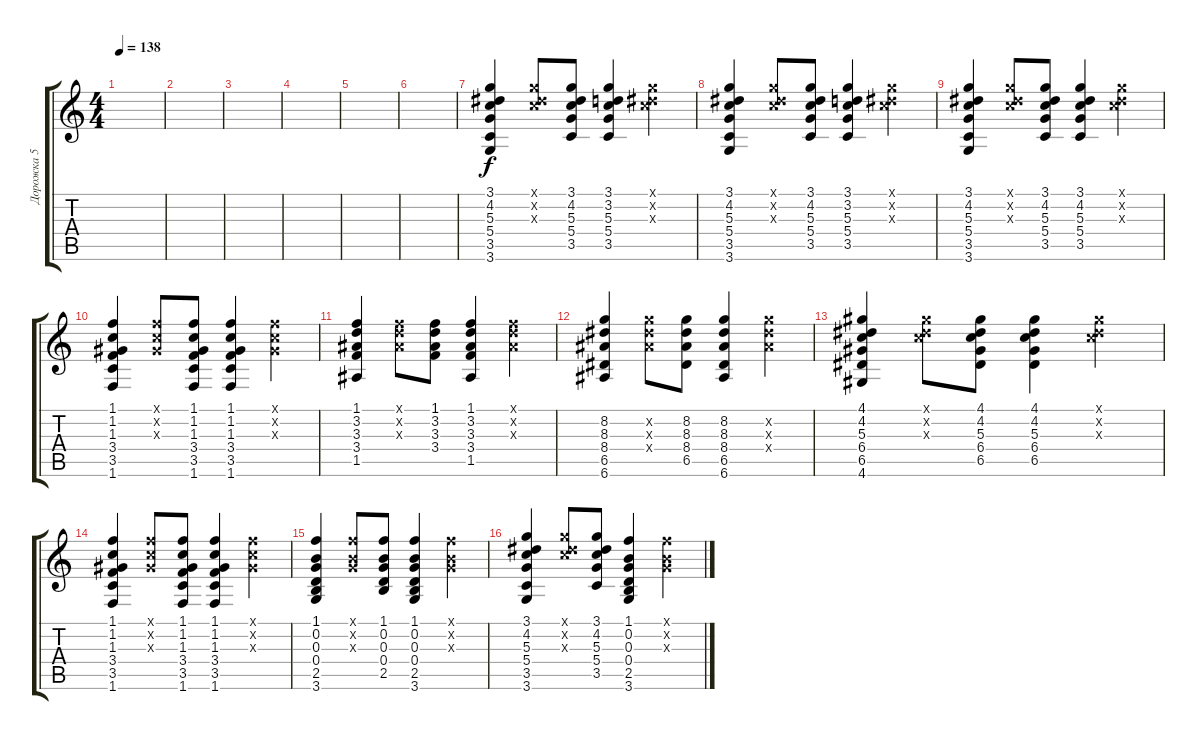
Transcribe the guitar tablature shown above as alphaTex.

\track ("Дорожка 5" "Дорожка 5") {instrument acousticguitarsteel}
\staff {score tabs}
\tuning (E4 B3 G3 D3 A2 E2) {hide}
\ts (4 4)
\tempo 138
\clef g2
\ks c
|
|
|
|
|
|
(3.1 4.2 5.3 5.4 3.5 3.6).4 (3.1{x} 4.2{x} 5.3{x}).8 (3.1 4.2 5.3 5.4 3.5).8 (3.1 3.2 5.3 5.4 3.5).4 (3.1{x} 4.2{x} 5.3{x}).4 |
(3.1 4.2 5.3 5.4 3.5 3.6).4 (3.1{x} 4.2{x} 5.3{x}).8 (3.1 4.2 5.3 5.4 3.5).8 (3.1 3.2 5.3 5.4 3.5).4 (3.1{x} 4.2{x} 5.3{x}).4 |
(3.1 4.2 5.3 5.4 3.5 3.6).4 (3.1{x} 4.2{x} 5.3{x}).8 (3.1 4.2 5.3 5.4 3.5).8 (3.1 4.2 5.3 5.4 3.5).4 (3.1{x} 4.2{x} 5.3{x}).4 |
(1.1 1.2 1.3 3.4 3.5 1.6).4 (1.1{x} 1.2{x} 1.3{x}).8 (1.1 1.2 1.3 3.4 3.5 1.6).8 (1.1 1.2 1.3 3.4 3.5 1.6).4 (1.1{x} 1.2{x} 1.3{x}).4 |
(1.1 3.2 3.3 3.4 1.5).4 (1.1{x} 3.2{x} 3.3{x}).8 (1.1 3.2 3.3 3.4).8 (1.1 3.2 3.3 3.4 1.5).4 (1.1{x} 3.2{x} 3.3{x}).4 |
(8.2 8.3 8.4 6.5 6.6).4 (8.2{x} 8.3{x} 8.4{x}).8 (8.2 8.3 8.4 6.5).8 (8.2 8.3 8.4 6.5 6.6).4 (8.2{x} 8.3{x} 8.4{x}).4 |
(4.1 4.2 5.3 6.4 6.5 4.6).4 (4.1{x} 4.2{x} 5.3{x}).8 (4.1 4.2 5.3 6.4 6.5).8 (4.1 4.2 5.3 6.4 6.5).4 (4.1{x} 4.2{x} 5.3{x}).4 |
(1.1 1.2 1.3 3.4 3.5 1.6).4 (1.1{x} 1.2{x} 1.3{x}).8 (1.1 1.2 1.3 3.4 3.5 1.6).8 (1.1 1.2 1.3 3.4 3.5 1.6).4 (1.1{x} 1.2{x} 1.3{x}).4 |
(1.1 0.2 0.3 0.4 2.5 3.6).4 (1.1{x} 0.2{x} 0.3{x}).8 (1.1 0.2 0.3 0.4 2.5).8 (1.1 0.2 0.3 0.4 2.5 3.6).4 (1.1{x} 0.2{x} 0.3{x}).4 |
(3.1 4.2 5.3 5.4 3.5 3.6).4 (3.1{x} 4.2{x} 5.3{x}).8 (3.1 4.2 5.3 5.4 3.5).8 (1.1 0.2 0.3 0.4 2.5 3.6).4 (1.1{x} 0.2{x} 0.3{x}).4
